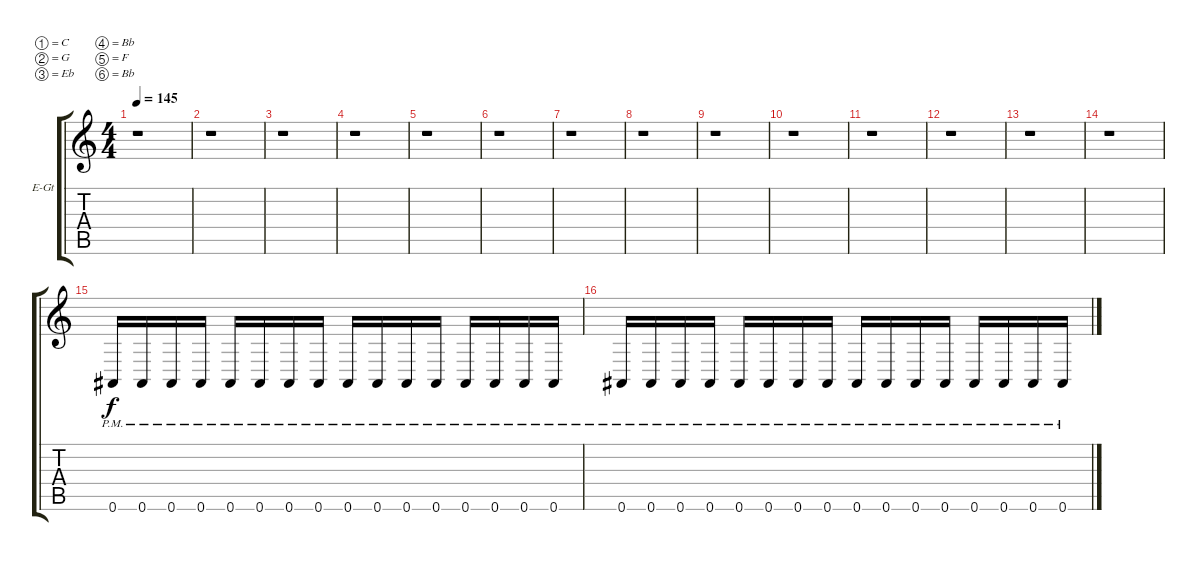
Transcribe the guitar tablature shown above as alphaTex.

\bracketExtendMode groupsimilarinstruments
\firstSystemTrackNameOrientation horizontal
\otherSystemsTrackNameOrientation horizontal
\track ("gtr 1" "E-Gt") {instrument distortionguitar}
\staff {score tabs}
\tuning (C4 G3 Eb3 Bb2 F2 Bb1)
\ts (4 4)
\tempo 145
\clef g2
\ks c
r.1{dy f} |
r.1 |
r.1 |
r.1 |
r.1 |
r.1 |
r.1 |
r.1 |
r.1 |
r.1 |
r.1 |
r.1 |
r.1 |
r.1 |
0.6{pm}.16 0.6{pm}.16 0.6{pm}.16 0.6{pm}.16 0.6{pm}.16 0.6{pm}.16 0.6{pm}.16 0.6{pm}.16 0.6{pm}.16 0.6{pm}.16 0.6{pm}.16 0.6{pm}.16 0.6{pm}.16 0.6{pm}.16 0.6{pm}.16 0.6{pm}.16 |
0.6{pm}.16 0.6{pm}.16 0.6{pm}.16 0.6{pm}.16 0.6{pm}.16 0.6{pm}.16 0.6{pm}.16 0.6{pm}.16 0.6{pm}.16 0.6{pm}.16 0.6{pm}.16 0.6{pm}.16 0.6{pm}.16 0.6{pm}.16 0.6{pm}.16 0.6{pm}.16
